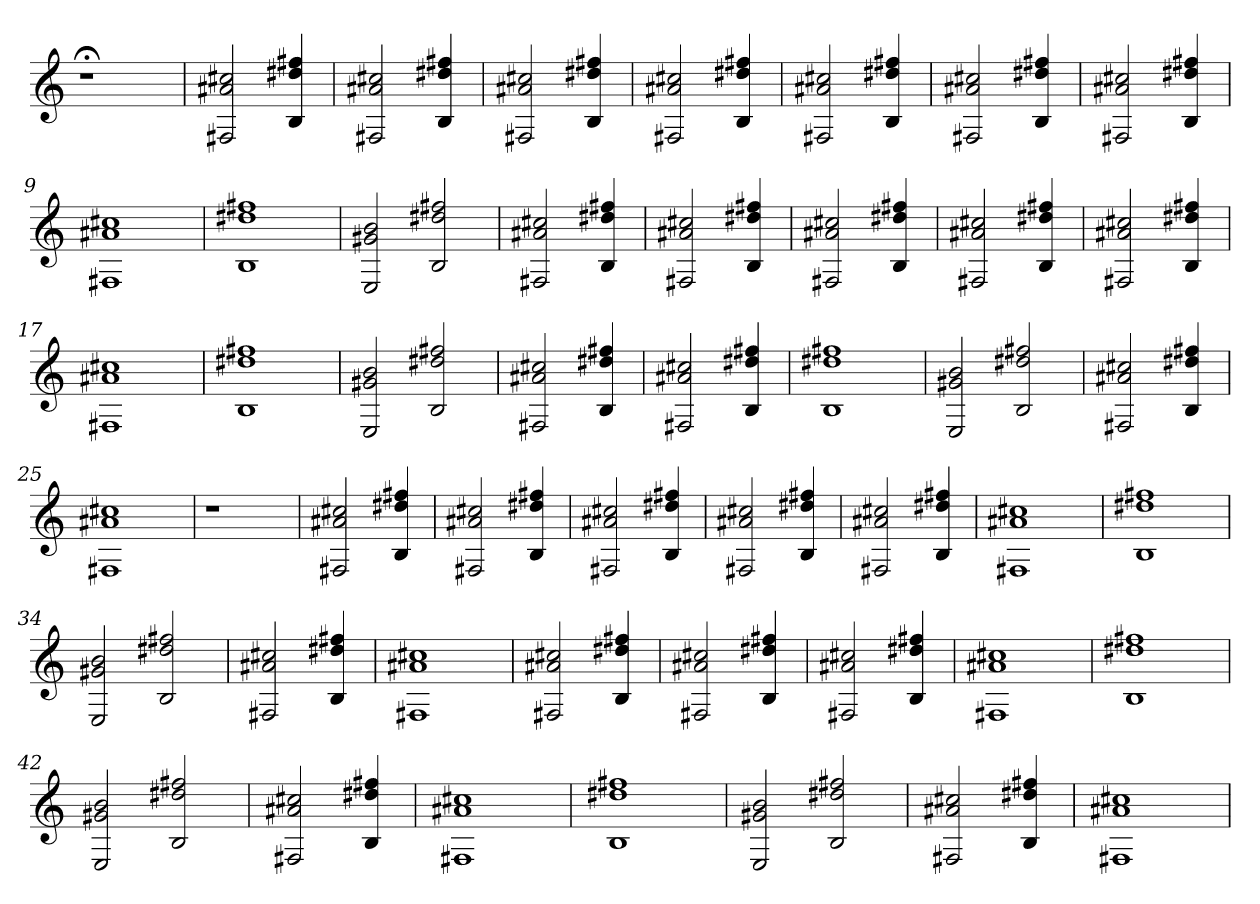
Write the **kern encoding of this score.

**kern
*part1
*staff1
=
1r;<
=1
1r
=2
2F#X 2a#X 2cc#X
4B 4dd#X 4ff#X
=3
2F#X 2a#X 2cc#X
4B 4dd#X 4ff#X
=4
2F#X 2a#X 2cc#X
4B 4dd#X 4ff#X
=5
2F#X 2a#X 2cc#X
4B 4dd#X 4ff#X
=6
2F#X 2a#X 2cc#X
4B 4dd#X 4ff#X
=7
2F#X 2a#X 2cc#X
4B 4dd#X 4ff#X
=8
2F#X 2a#X 2cc#X
4B 4dd#X 4ff#X
=9
1F#X 1a#X 1cc#X
=10
1B 1dd#X 1ff#X
=11
2E 2g#X 2b
2B 2dd#X 2ff#X
=12
2F#X 2a#X 2cc#X
4B 4dd#X 4ff#X
=13
2F#X 2a#X 2cc#X
4B 4dd#X 4ff#X
=14
2F#X 2a#X 2cc#X
4B 4dd#X 4ff#X
=15
2F#X 2a#X 2cc#X
4B 4dd#X 4ff#X
=16
2F#X 2a#X 2cc#X
4B 4dd#X 4ff#X
=17
1F#X 1a#X 1cc#X
=18
1B 1dd#X 1ff#X
=19
2E 2g#X 2b
2B 2dd#X 2ff#X
=20
2F#X 2a#X 2cc#X
4B 4dd#X 4ff#X
=21
2F#X 2a#X 2cc#X
4B 4dd#X 4ff#X
=22
1B 1dd#X 1ff#X
=23
2E 2g#X 2b
2B 2dd#X 2ff#X
=24
2F#X 2a#X 2cc#X
4B 4dd#X 4ff#X
=25
1F#X 1a#X 1cc#X
=26
1r
=27
2F#X 2a#X 2cc#X
4B 4dd#X 4ff#X
=28
2F#X 2a#X 2cc#X
4B 4dd#X 4ff#X
=29
2F#X 2a#X 2cc#X
4B 4dd#X 4ff#X
=30
2F#X 2a#X 2cc#X
4B 4dd#X 4ff#X
=31
2F#X 2a#X 2cc#X
4B 4dd#X 4ff#X
=32
1F#X 1a#X 1cc#X
=33
1B 1dd#X 1ff#X
=34
2E 2g#X 2b
2B 2dd#X 2ff#X
=35
2F#X 2a#X 2cc#X
4B 4dd#X 4ff#X
=36
1F#X 1a#X 1cc#X
=37
2F#X 2a#X 2cc#X
4B 4dd#X 4ff#X
=38
2F#X 2a#X 2cc#X
4B 4dd#X 4ff#X
=39
2F#X 2a#X 2cc#X
4B 4dd#X 4ff#X
=40
1F#X 1a#X 1cc#X
=41
1B 1dd#X 1ff#X
=42
2E 2g#X 2b
2B 2dd#X 2ff#X
=43
2F#X 2a#X 2cc#X
4B 4dd#X 4ff#X
=44
1F#X 1a#X 1cc#X
=45
1B 1dd#X 1ff#X
=46
2E 2g#X 2b
2B 2dd#X 2ff#X
=47
2F#X 2a#X 2cc#X
4B 4dd#X 4ff#X
=48
1F#X 1a#X 1cc#X
=
*-
